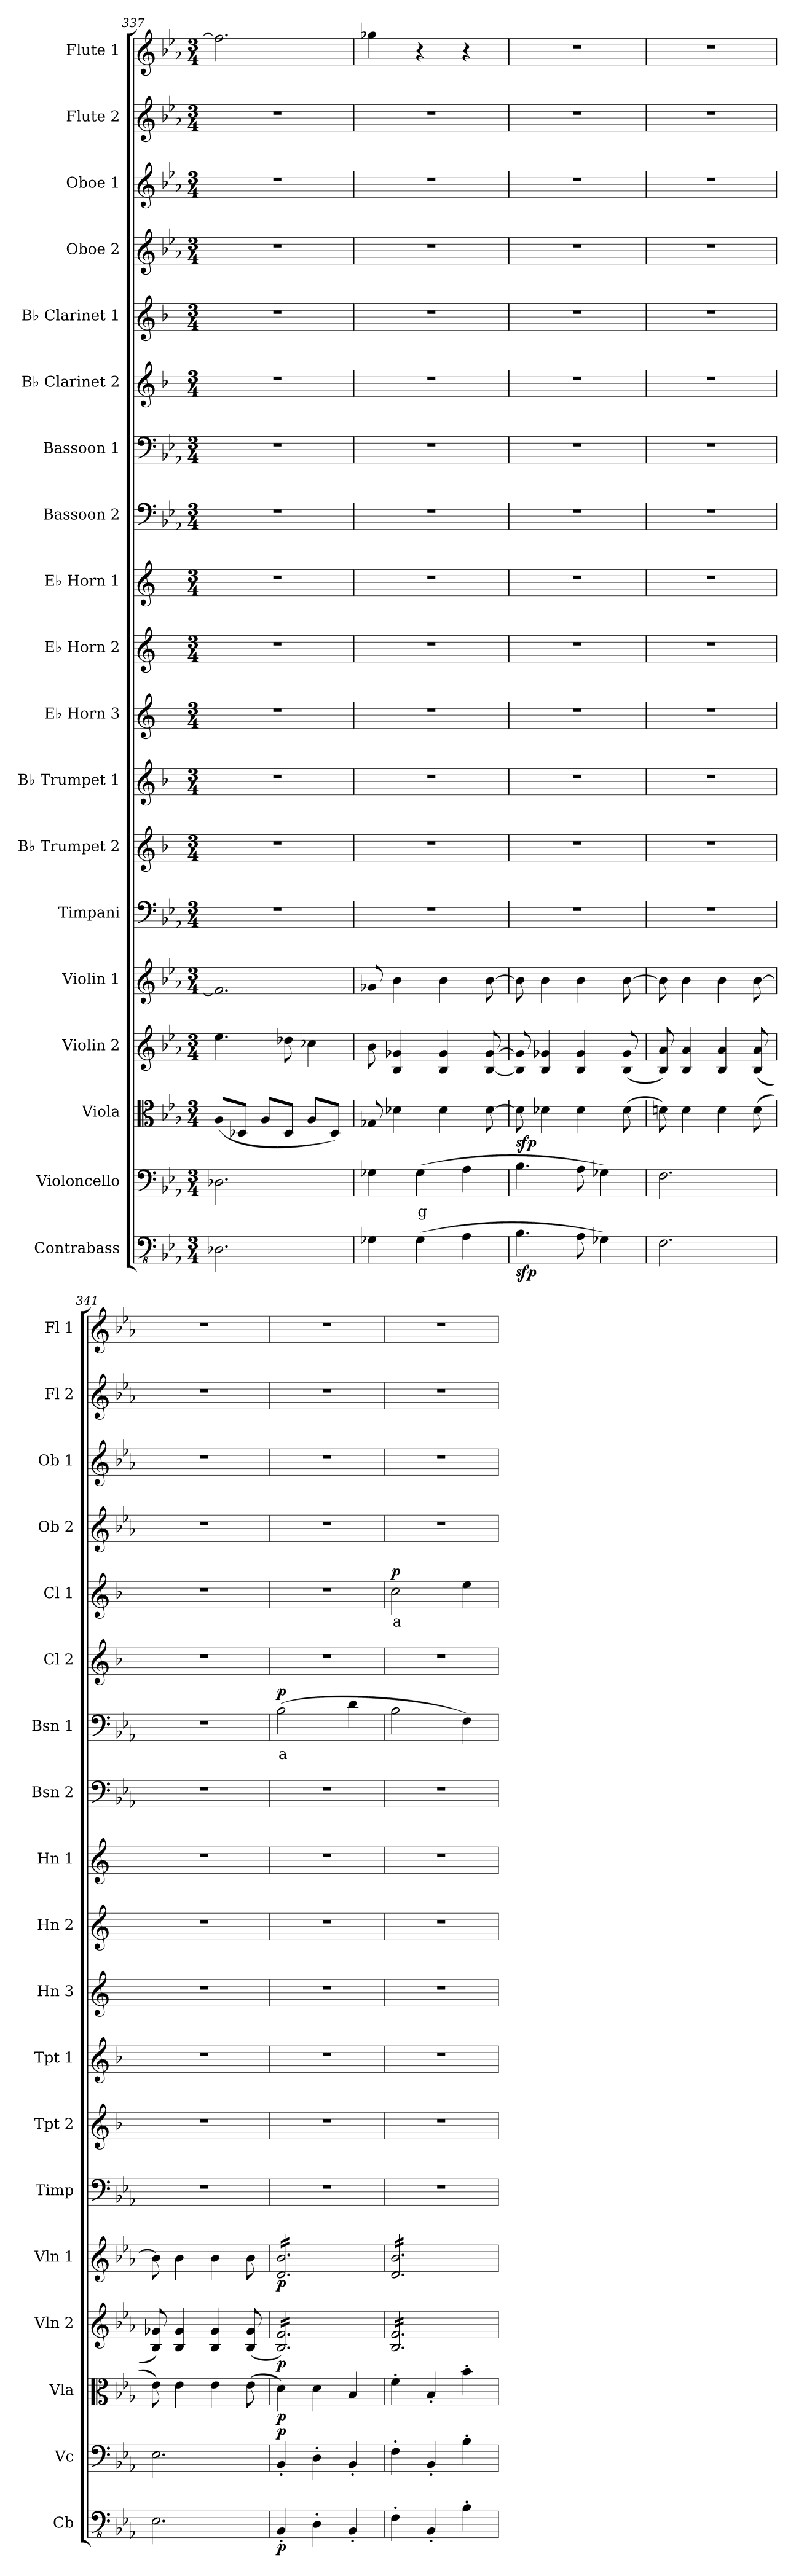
**kern	**dynam	**kern	**text	**dynam	**kern	**dynam	**kern	**dynam	**kern	**dynam	**kern	**kern	**kern	**kern	**kern	**kern	**kern	**kern	**text	**dynam	**kern	**kern	**text	**dynam	**kern	**kern	**kern	**kern
*part19	*part19	*part18	*part18	*part18	*part17	*part17	*part16	*part16	*part15	*part15	*part14	*part13	*part12	*part11	*part10	*part9	*part8	*part7	*part7	*part7	*part6	*part5	*part5	*part5	*part4	*part3	*part2	*part1
*staff19	*staff19	*staff18	*staff18	*staff18	*staff17	*staff17	*staff16	*staff16	*staff15	*staff15	*staff14	*staff13	*staff12	*staff11	*staff10	*staff9	*staff8	*staff7	*staff7	*staff7	*staff6	*staff5	*staff5	*staff5	*staff4	*staff3	*staff2	*staff1
*I"Contrabass	*	*I"Violoncello	*	*	*I"Viola	*	*I"Violin 2	*	*I"Violin 1	*	*I"Timpani	*I"B♭ Trumpet 2	*I"B♭ Trumpet 1	*I"E♭ Horn 3	*I"E♭ Horn 2	*I"E♭ Horn 1	*I"Bassoon 2	*I"Bassoon 1	*	*	*I"B♭ Clarinet 2	*I"B♭ Clarinet 1	*	*	*I"Oboe 2	*I"Oboe 1	*I"Flute 2	*I"Flute 1
*I'Cb	*	*I'Vc	*	*	*I'Vla	*	*I'Vln 2	*	*I'Vln 1	*	*I'Timp	*I'Tpt 2	*I'Tpt 1	*I'Hn 3	*I'Hn 2	*I'Hn 1	*I'Bsn 2	*I'Bsn 1	*	*	*I'Cl 2	*I'Cl 1	*	*	*I'Ob 2	*I'Ob 1	*I'Fl 2	*I'Fl 1
*clefFv4	*	*clefF4	*	*	*clefC3	*	*clefG2	*	*clefG2	*	*clefF4	*clefG2	*clefG2	*clefG2	*clefG2	*clefG2	*clefF4	*clefF4	*	*	*clefG2	*clefG2	*	*	*clefG2	*clefG2	*clefG2	*clefG2
*	*	*	*	*	*	*	*	*	*	*	*	*ITrd1c2	*ITrd1c2	*ITrd5c9	*ITrd5c9	*ITrd5c9	*	*	*	*	*ITrd1c2	*ITrd1c2	*	*	*	*	*	*
*k[b-e-a-]	*	*k[b-e-a-]	*	*	*k[b-e-a-]	*	*k[b-e-a-]	*	*k[b-e-a-]	*	*k[b-e-a-]	*k[b-e-a-]	*k[b-e-a-]	*k[b-e-a-]	*k[b-e-a-]	*k[b-e-a-]	*k[b-e-a-]	*k[b-e-a-]	*	*	*k[b-e-a-]	*k[b-e-a-]	*	*	*k[b-e-a-]	*k[b-e-a-]	*k[b-e-a-]	*k[b-e-a-]
*M3/4	*	*M3/4	*	*	*M3/4	*	*M3/4	*	*M3/4	*	*M3/4	*M3/4	*M3/4	*M3/4	*M3/4	*M3/4	*M3/4	*M3/4	*	*	*M3/4	*M3/4	*	*	*M3/4	*M3/4	*M3/4	*M3/4
=337	=337	=337	=337	=337	=337	=337	=337	=337	=337	=337	=337	=337	=337	=337	=337	=337	=337	=337	=337	=337	=337	=337	=337	=337	=337	=337	=337	=337
2.DD-X\	.	2.D-X\	.	.	(8A-/L	.	4.ee-\	.	2.f/]	.	2.r	2.r	2.r	2.r	2.r	2.r	2.r	2.r	.	.	2.r	2.r	.	.	2.r	2.r	2.r	2.ff\]
.	.	.	.	.	8D-X/J	.	.	.	.	.	.	.	.	.	.	.	.	.	.	.	.	.	.	.	.	.	.	.
.	.	.	.	.	8A-/L	.	.	.	.	.	.	.	.	.	.	.	.	.	.	.	.	.	.	.	.	.	.	.
.	.	.	.	.	8D-/J	.	8dd-X\	.	.	.	.	.	.	.	.	.	.	.	.	.	.	.	.	.	.	.	.	.
.	.	.	.	.	8A-/L	.	4cc-X\	.	.	.	.	.	.	.	.	.	.	.	.	.	.	.	.	.	.	.	.	.
.	.	.	.	.	8D-/J)	.	.	.	.	.	.	.	.	.	.	.	.	.	.	.	.	.	.	.	.	.	.	.
=338	=338	=338	=338	=338	=338	=338	=338	=338	=338	=338	=338	=338	=338	=338	=338	=338	=338	=338	=338	=338	=338	=338	=338	=338	=338	=338	=338	=338
4GG-X\	.	4G-X\	.	.	8G-X/	.	8b-\	.	8g-X/	.	2.r	2.r	2.r	2.r	2.r	2.r	2.r	2.r	.	.	2.r	2.r	.	.	2.r	2.r	2.r	4gg-X\
.	.	.	.	.	4d-X\	.	4B-/ 4g-X/	.	4b-\	.	.	.	.	.	.	.	.	.	.	.	.	.	.	.	.	.	.	.
!	!	!	!LO:LY:b:color=#FF0000	!	!	!	!	!	!	!	!	!	!	!	!	!	!	!	!	!	!	!	!	!	!	!	!	!
(4GG-\	.	(4G-\	g	.	.	.	.	.	.	.	.	.	.	.	.	.	.	.	.	.	.	.	.	.	.	.	.	4r
.	.	.	.	.	4d-\	.	4B-/ 4g-/	.	4b-\	.	.	.	.	.	.	.	.	.	.	.	.	.	.	.	.	.	.	.
4AA-\	.	4A-\	.	.	.	.	.	.	.	.	.	.	.	.	.	.	.	.	.	.	.	.	.	.	.	.	.	4r
.	.	.	.	.	[8d-\	.	[8B-/ [8g-/	.	[8b-\	.	.	.	.	.	.	.	.	.	.	.	.	.	.	.	.	.	.	.
!!LO:PB:g=z
=339	=339	=339	=339	=339	=339	=339	=339	=339	=339	=339	=339	=339	=339	=339	=339	=339	=339	=339	=339	=339	=339	=339	=339	=339	=339	=339	=339	=339
!	!LO:DY:b	!	!	!LO:DY:b	!	!	!	!	!	!	!	!	!	!	!	!	!	!	!	!	!	!	!	!	!	!	!	!
4.BB-\	sfp	4.B-\	.	sfp	8d-\]	.	8B-/] 8g-/]	.	8b-\]	.	2.r	2.r	2.r	2.r	2.r	2.r	2.r	2.r	.	.	2.r	2.r	.	.	2.r	2.r	2.r	2.r
.	.	.	.	.	4d-X\	.	4B-/ 4g-X/	.	4b-\	.	.	.	.	.	.	.	.	.	.	.	.	.	.	.	.	.	.	.
8AA-\	.	8A-\	.	.	4d-\	.	4B-/ 4g-/	.	4b-\	.	.	.	.	.	.	.	.	.	.	.	.	.	.	.	.	.	.	.
4GG-X\)	.	4G-X\)	.	.	.	.	.	.	.	.	.	.	.	.	.	.	.	.	.	.	.	.	.	.	.	.	.	.
.	.	.	.	.	(8d-\	.	(8B-/ 8g-/	.	[8b-\	.	.	.	.	.	.	.	.	.	.	.	.	.	.	.	.	.	.	.
=340	=340	=340	=340	=340	=340	=340	=340	=340	=340	=340	=340	=340	=340	=340	=340	=340	=340	=340	=340	=340	=340	=340	=340	=340	=340	=340	=340	=340
2.FF\	.	2.F\	.	.	8dn\)	.	8B-/ 8a-/)	.	8b-\]	.	2.r	2.r	2.r	2.r	2.r	2.r	2.r	2.r	.	.	2.r	2.r	.	.	2.r	2.r	2.r	2.r
.	.	.	.	.	4d\	.	4B-/ 4a-/	.	4b-\	.	.	.	.	.	.	.	.	.	.	.	.	.	.	.	.	.	.	.
.	.	.	.	.	4d\	.	4B-/ 4a-/	.	4b-\	.	.	.	.	.	.	.	.	.	.	.	.	.	.	.	.	.	.	.
.	.	.	.	.	(8d\	.	(8B-/ 8a-/	.	[8b-\	.	.	.	.	.	.	.	.	.	.	.	.	.	.	.	.	.	.	.
=341	=341	=341	=341	=341	=341	=341	=341	=341	=341	=341	=341	=341	=341	=341	=341	=341	=341	=341	=341	=341	=341	=341	=341	=341	=341	=341	=341	=341
2.EE-\	.	2.E-\	.	.	8e-\)	.	8B-/ 8g-X/)	.	8b-\]	.	2.r	2.r	2.r	2.r	2.r	2.r	2.r	2.r	.	.	2.r	2.r	.	.	2.r	2.r	2.r	2.r
.	.	.	.	.	4e-\	.	4B-/ 4g-/	.	4b-\	.	.	.	.	.	.	.	.	.	.	.	.	.	.	.	.	.	.	.
.	.	.	.	.	4e-\	.	4B-/ 4g-/	.	4b-\	.	.	.	.	.	.	.	.	.	.	.	.	.	.	.	.	.	.	.
.	.	.	.	.	(8e-\	.	(8B-/ 8g-/	.	8b-\	.	.	.	.	.	.	.	.	.	.	.	.	.	.	.	.	.	.	.
=342	=342	=342	=342	=342	=342	=342	=342	=342	=342	=342	=342	=342	=342	=342	=342	=342	=342	=342	=342	=342	=342	=342	=342	=342	=342	=342	=342	=342
!	!LO:DY:b	!	!	!LO:DY:b	!	!LO:DY:b	!	!LO:DY:b	!	!LO:DY:b	!	!	!	!	!	!	!	!	!LO:LY:b:color=#FF0000	!LO:DY:b	!	!	!	!	!	!	!	!
*	*	*	*	*	*	*	*tremolo	*	*	*	*	*	*	*	*	*	*	*	*	*	*	*	*	*	*	*	*	*
*	*	*	*	*	*	*	*	*	*tremolo	*	*	*	*	*	*	*	*	*	*	*	*	*	*	*	*	*	*	*
4BBB-'/	p	4BB-'/	.	p	4d\)	p	16B-/ 16f/)LL	p	16d/ 16b-/LL	p	2.r	2.r	2.r	2.r	2.r	2.r	2.r	(2B-\	a	p	2.r	2.r	.	.	2.r	2.r	2.r	2.r
.	.	.	.	.	.	.	16B-/ 16f/)	.	16d/ 16b-/	.	.	.	.	.	.	.	.	.	.	.	.	.	.	.	.	.	.	.
.	.	.	.	.	.	.	16B-/ 16f/)	.	16d/ 16b-/	.	.	.	.	.	.	.	.	.	.	.	.	.	.	.	.	.	.	.
.	.	.	.	.	.	.	16B-/ 16f/)	.	16d/ 16b-/	.	.	.	.	.	.	.	.	.	.	.	.	.	.	.	.	.	.	.
4DD'\	.	4D'\	.	.	4d\	.	16B-/ 16f/)	.	16d/ 16b-/	.	.	.	.	.	.	.	.	.	.	.	.	.	.	.	.	.	.	.
.	.	.	.	.	.	.	16B-/ 16f/)	.	16d/ 16b-/	.	.	.	.	.	.	.	.	.	.	.	.	.	.	.	.	.	.	.
.	.	.	.	.	.	.	16B-/ 16f/)	.	16d/ 16b-/	.	.	.	.	.	.	.	.	.	.	.	.	.	.	.	.	.	.	.
.	.	.	.	.	.	.	16B-/ 16f/)	.	16d/ 16b-/	.	.	.	.	.	.	.	.	.	.	.	.	.	.	.	.	.	.	.
4BBB-'/	.	4BB-'/	.	.	4B-/	.	16B-/ 16f/)	.	16d/ 16b-/	.	.	.	.	.	.	.	.	4d\	.	.	.	.	.	.	.	.	.	.
.	.	.	.	.	.	.	16B-/ 16f/)	.	16d/ 16b-/	.	.	.	.	.	.	.	.	.	.	.	.	.	.	.	.	.	.	.
.	.	.	.	.	.	.	16B-/ 16f/)	.	16d/ 16b-/	.	.	.	.	.	.	.	.	.	.	.	.	.	.	.	.	.	.	.
.	.	.	.	.	.	.	16B-/ 16f/)JJ	.	16d/ 16b-/JJ	.	.	.	.	.	.	.	.	.	.	.	.	.	.	.	.	.	.	.
=343	=343	=343	=343	=343	=343	=343	=343	=343	=343	=343	=343	=343	=343	=343	=343	=343	=343	=343	=343	=343	=343	=343	=343	=343	=343	=343	=343	=343
!	!	!	!	!	!	!	!	!	!	!	!	!	!	!	!	!	!	!	!	!	!	!	!LO:LY:b:color=#FF0000	!LO:DY:b	!	!	!	!
4FF'\	.	4F'\	.	.	4f'\	.	16B-/ 16f/LL	.	16d/ 16b-/LL	.	2.r	2.r	2.r	2.r	2.r	2.r	2.r	2B-\	.	.	2.r	2b-\	a	p	2.r	2.r	2.r	2.r
.	.	.	.	.	.	.	16B-/ 16f/	.	16d/ 16b-/	.	.	.	.	.	.	.	.	.	.	.	.	.	.	.	.	.	.	.
.	.	.	.	.	.	.	16B-/ 16f/	.	16d/ 16b-/	.	.	.	.	.	.	.	.	.	.	.	.	.	.	.	.	.	.	.
.	.	.	.	.	.	.	16B-/ 16f/	.	16d/ 16b-/	.	.	.	.	.	.	.	.	.	.	.	.	.	.	.	.	.	.	.
4BBB-'/	.	4BB-'/	.	.	4B-'/	.	16B-/ 16f/	.	16d/ 16b-/	.	.	.	.	.	.	.	.	.	.	.	.	.	.	.	.	.	.	.
.	.	.	.	.	.	.	16B-/ 16f/	.	16d/ 16b-/	.	.	.	.	.	.	.	.	.	.	.	.	.	.	.	.	.	.	.
.	.	.	.	.	.	.	16B-/ 16f/	.	16d/ 16b-/	.	.	.	.	.	.	.	.	.	.	.	.	.	.	.	.	.	.	.
.	.	.	.	.	.	.	16B-/ 16f/	.	16d/ 16b-/	.	.	.	.	.	.	.	.	.	.	.	.	.	.	.	.	.	.	.
4BB-'\	.	4B-'\	.	.	4b-'\	.	16B-/ 16f/	.	16d/ 16b-/	.	.	.	.	.	.	.	.	4F\)	.	.	.	4dd\	.	.	.	.	.	.
.	.	.	.	.	.	.	16B-/ 16f/	.	16d/ 16b-/	.	.	.	.	.	.	.	.	.	.	.	.	.	.	.	.	.	.	.
.	.	.	.	.	.	.	16B-/ 16f/	.	16d/ 16b-/	.	.	.	.	.	.	.	.	.	.	.	.	.	.	.	.	.	.	.
.	.	.	.	.	.	.	16B-/ 16f/JJ	.	16d/ 16b-/JJ	.	.	.	.	.	.	.	.	.	.	.	.	.	.	.	.	.	.	.
*	*	*	*	*	*	*	*	*	*Xtremolo	*	*	*	*	*	*	*	*	*	*	*	*	*	*	*	*	*	*	*
*	*	*	*	*	*	*	*Xtremolo	*	*	*	*	*	*	*	*	*	*	*	*	*	*	*	*	*	*	*	*	*
=	=	=	=	=	=	=	=	=	=	=	=	=	=	=	=	=	=	=	=	=	=	=	=	=	=	=	=	=
*-	*-	*-	*-	*-	*-	*-	*-	*-	*-	*-	*-	*-	*-	*-	*-	*-	*-	*-	*-	*-	*-	*-	*-	*-	*-	*-	*-	*-
